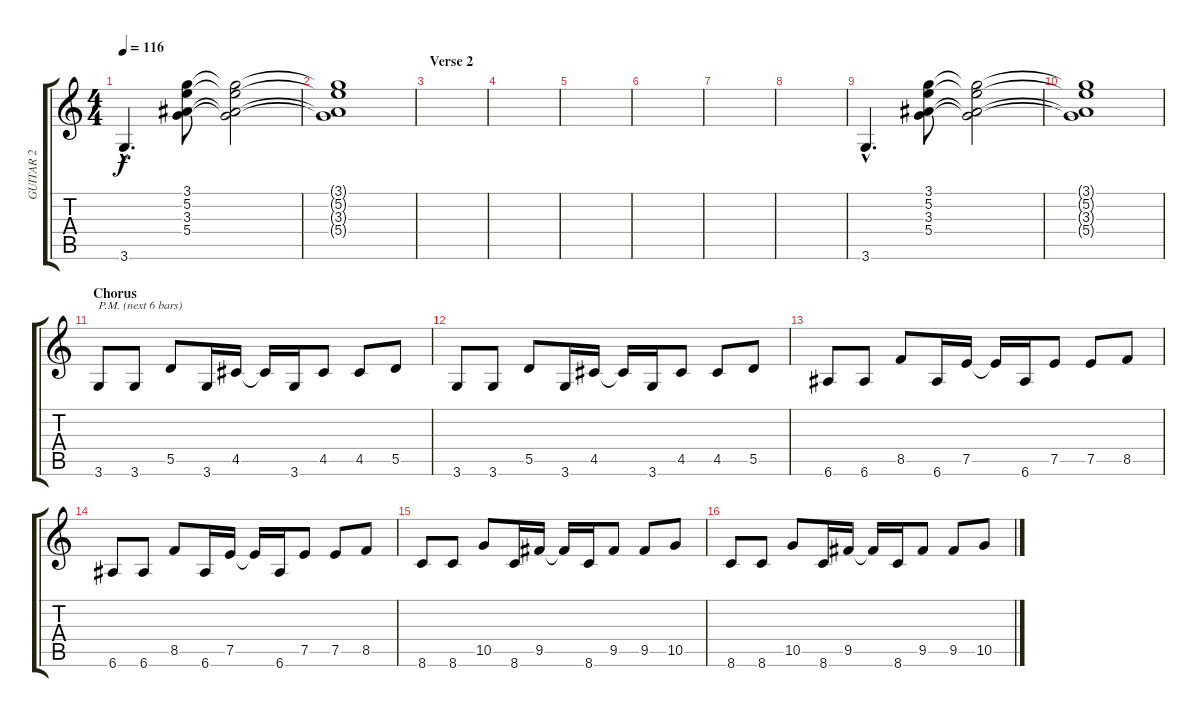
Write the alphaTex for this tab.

\track ("GUITAR 2" "GUITAR 2") {instrument distortionguitar}
\staff {score tabs}
\tuning (E4 B3 G3 D3 A2 E2) {hide}
\ts (4 4)
\tempo 116
\clef g2
\ks c
3.6{hac}.4{d dy f} (3.1 5.2 3.3 5.4).8 (3.1{t} 5.2{t} 3.3{t} 5.4{t}).2 |
(3.1{t} 5.2{t} 3.3{t} 5.4{t}).1 |
\section ("" "Verse 2")
|
|
|
|
|
|
3.6{hac}.4{d} (3.1 5.2 3.3 5.4).8 (3.1{t} 5.2{t} 3.3{t} 5.4{t}).2 |
(3.1{t} 5.2{t} 3.3{t} 5.4{t}).1 |
\section ("" "Chorus")
3.6.8{txt "P.M. (next 6 bars)"} 3.6.8 5.5.8 3.6.16 4.5.16 4.5{t}.16 3.6.16 4.5.8 4.5.8 5.5.8 |
3.6.8 3.6.8 5.5.8 3.6.16 4.5.16 4.5{t}.16 3.6.16 4.5.8 4.5.8 5.5.8 |
6.6.8 6.6.8 8.5.8 6.6.16 7.5.16 7.5{t}.16 6.6.16 7.5.8 7.5.8 8.5.8 |
6.6.8 6.6.8 8.5.8 6.6.16 7.5.16 7.5{t}.16 6.6.16 7.5.8 7.5.8 8.5.8 |
8.6.8 8.6.8 10.5.8 8.6.16 9.5.16 9.5{t}.16 8.6.16 9.5.8 9.5.8 10.5.8 |
8.6.8 8.6.8 10.5.8 8.6.16 9.5.16 9.5{t}.16 8.6.16 9.5.8 9.5.8 10.5.8
